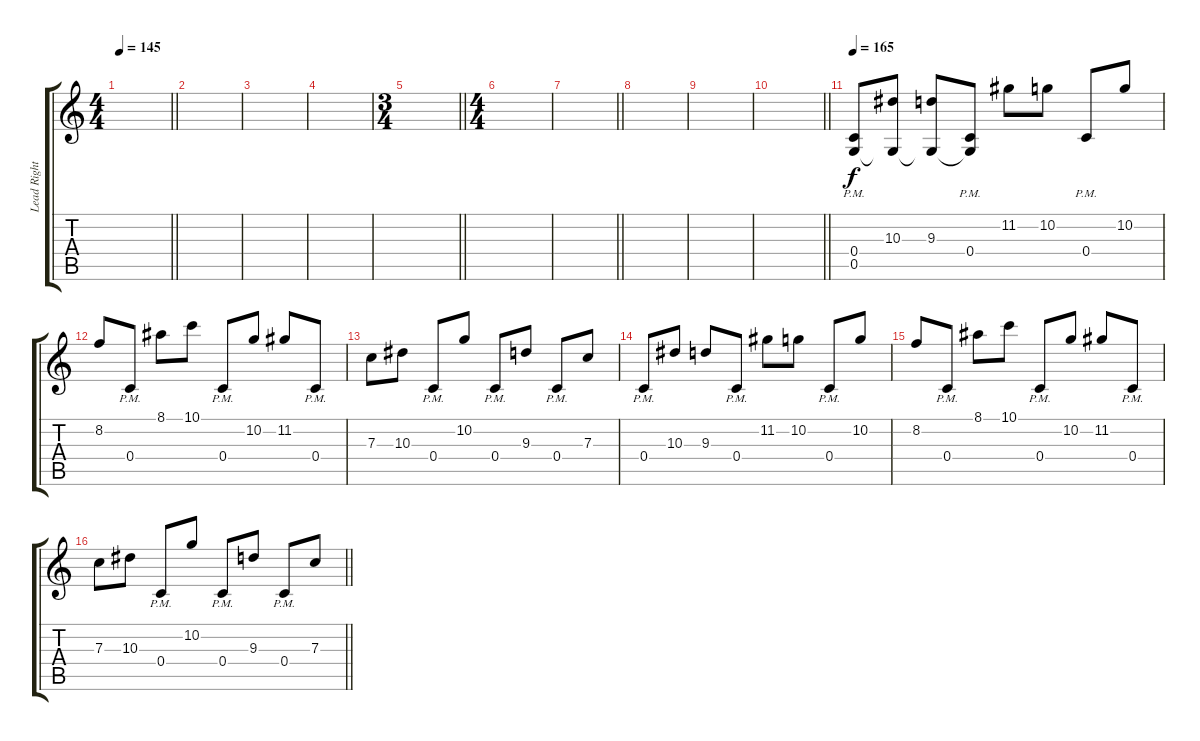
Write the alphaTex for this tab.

\track ("Lead Right" "Lead Right") {instrument distortionguitar}
\staff {score tabs}
\tuning (D4 A3 F3 C3 G2 C2) {hide}
\ts (4 4)
\tempo 145
\clef g2
\barLineRight lightlight
\ks c
|
\section ("" "")
|
|
|
\ts (3 4)
\barLineRight lightlight
|
\ts (4 4)
\section ("" "")
|
\barLineRight lightlight
|
|
|
\barLineRight lightlight
|
\section ("" "")
\tempo 165
(0.4{pm} 0.5).8 (10.3 0.5{t}).8 (9.3 0.5{t}).8 (0.4{pm} 0.5{t}).8 11.2.8 10.2.8 0.4{pm}.8 10.2.8 |
8.2.8 0.4{pm}.8 8.1.8 10.1.8 0.4{pm}.8 10.2.8 11.2.8 0.4{pm}.8 |
7.3.8 10.3.8 0.4{pm}.8 10.2.8 0.4{pm}.8 9.3.8 0.4{pm}.8 7.3.8 |
0.4{pm}.8 10.3.8 9.3.8 0.4{pm}.8 11.2.8 10.2.8 0.4{pm}.8 10.2.8 |
8.2.8 0.4{pm}.8 8.1.8 10.1.8 0.4{pm}.8 10.2.8 11.2.8 0.4{pm}.8 |
\barLineRight lightlight
7.3.8 10.3.8 0.4{pm}.8 10.2.8 0.4{pm}.8 9.3.8 0.4{pm}.8 7.3.8
